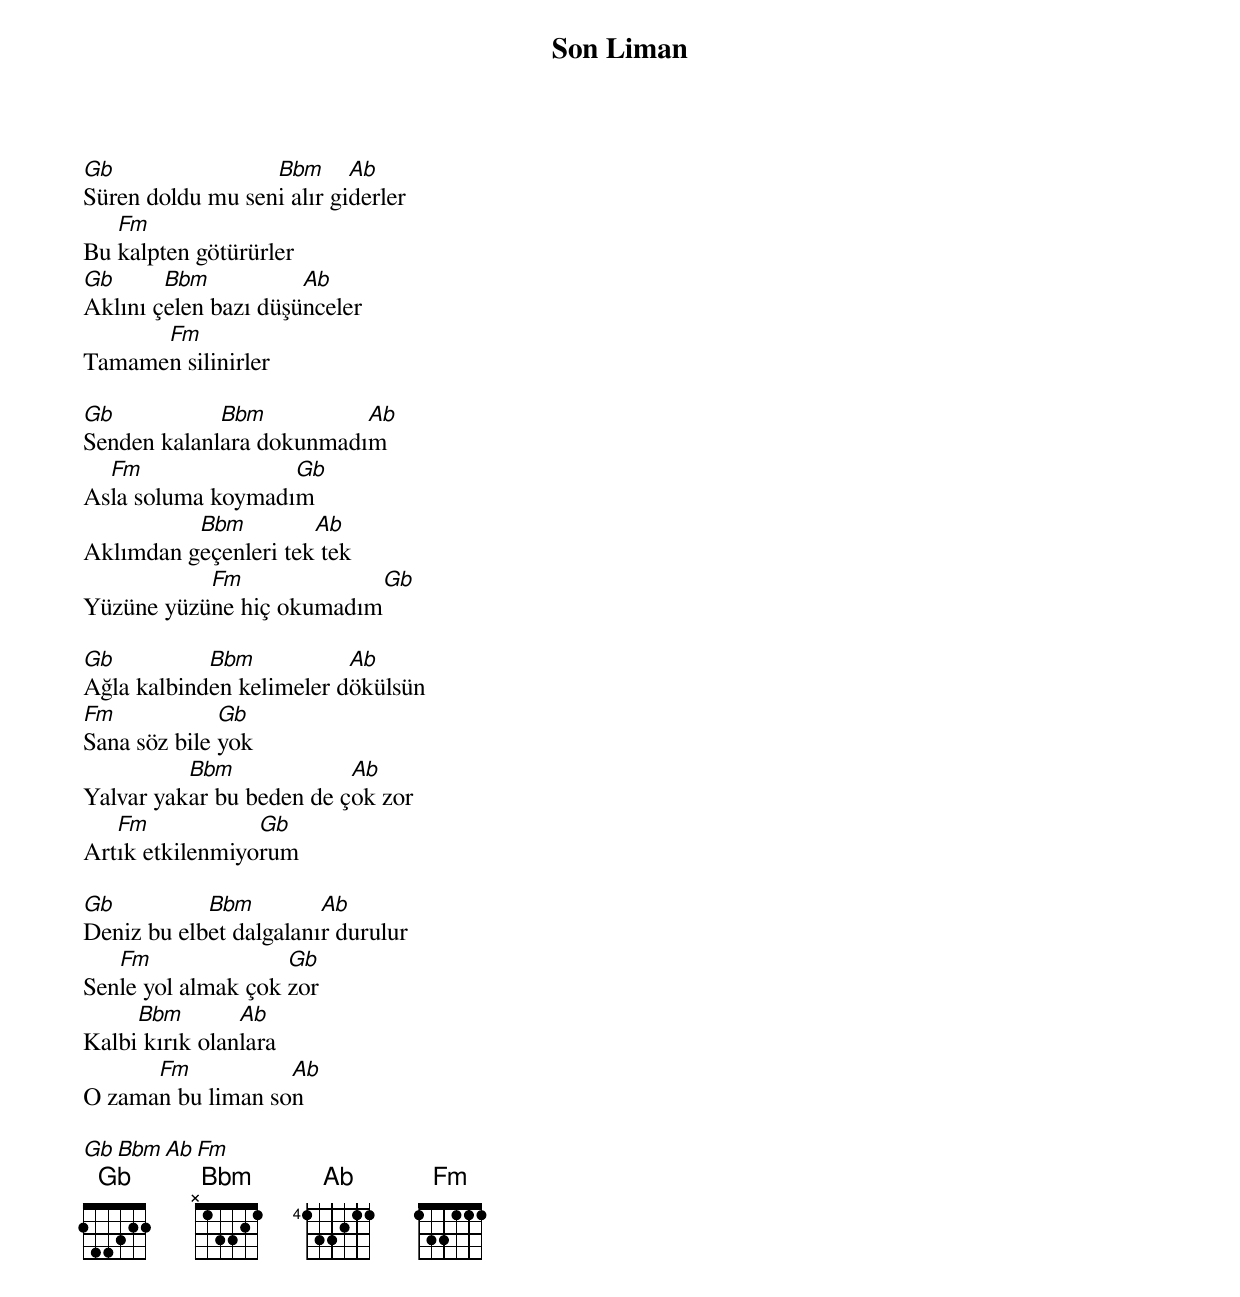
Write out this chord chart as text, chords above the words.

{title: Son Liman}
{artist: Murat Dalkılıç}

Gb                Bbm      Ab
Süren doldu mu seni alır giderler
   Fm
Bu kalpten götürürler
Gb      Bbm           Ab
Aklını çelen bazı düşünceler
      Fm
Tamamen silinirler

Gb           Bbm          Ab
Senden kalanlara dokunmadım
  Fm               Gb
Asla soluma koymadım
          Bbm         Ab
Aklımdan geçenleri tek tek
           Fm             Gb
Yüzüne yüzüne hiç okumadım

Gb          Bbm           Ab
Ağla kalbinden kelimeler dökülsün
Fm            Gb
Sana söz bile yok
          Bbm             Ab
Yalvar yakar bu beden de çok zor
   Fm            Gb
Artık etkilenmiyorum

Gb          Bbm         Ab
Deniz bu elbet dalgalanır durulur
   Fm               Gb
Senle yol almak çok zor
     Bbm        Ab
Kalbi kırık olanlara
      Fm           Ab
O zaman bu liman son

Gb Bbm Ab Fm
